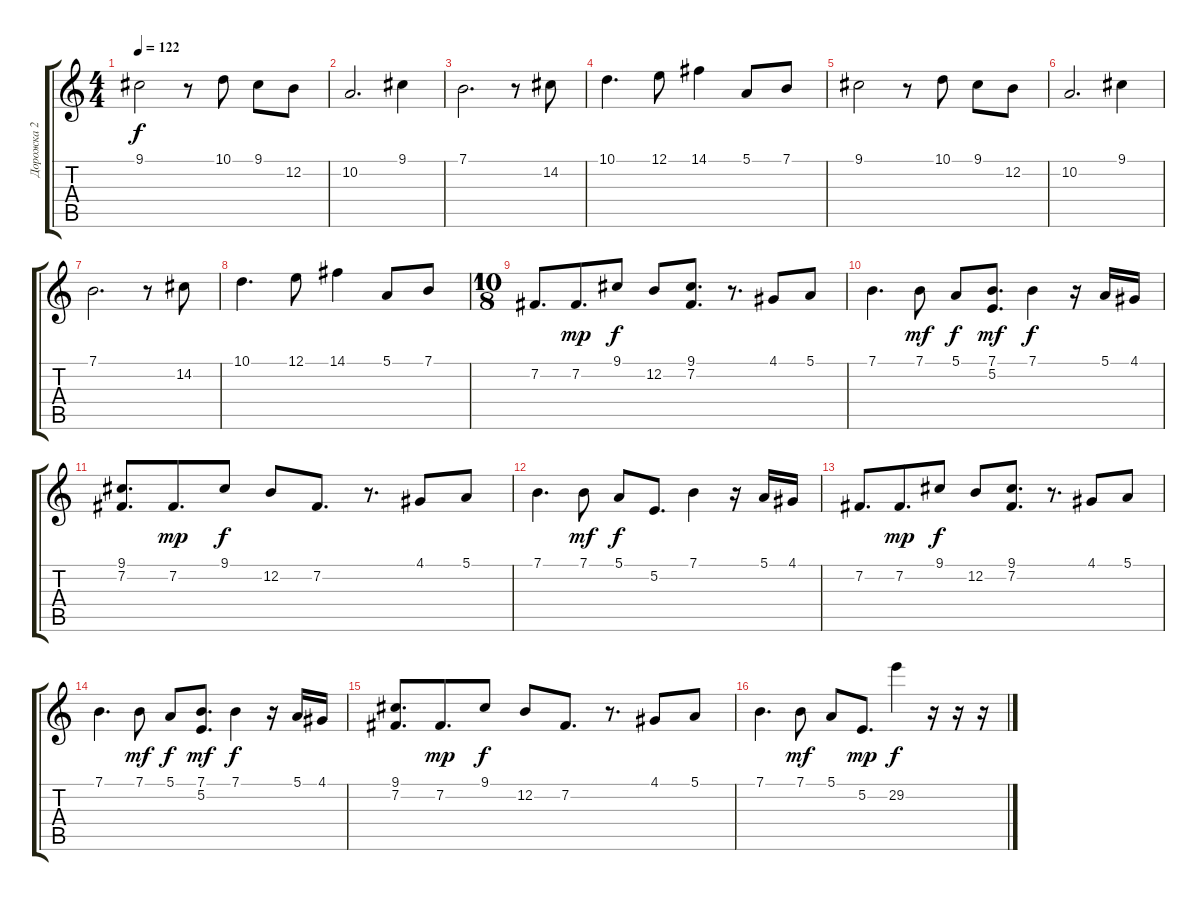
\track ("Дорожка 2" "Дорожка 2") {instrument brightacousticpiano}
\staff {score tabs}
\tuning (E4 B3 G3 D3 A2 E2) {hide}
\ts (4 4)
\tempo 122
\clef g2
\ks c
9.1.2{dy f} r.8 10.1.8 9.1.8 12.2.8 |
10.2.2{d} 9.1.4 |
7.1.2{d} r.8 14.2.8 |
10.1.4{d} 12.1.8 14.1.4 5.1.8 7.1.8 |
9.1.2 r.8 10.1.8 9.1.8 12.2.8 |
10.2.2{d} 9.1.4 |
7.1.2{d} r.8 14.2.8 |
10.1.4{d} 12.1.8 14.1.4 5.1.8 7.1.8 |
\ts (10 8)
7.2.8{d volume 8} 7.2.8{d dy mp} 9.1.8{dy f} 12.2.8 (9.1 7.2).8{d} r.8{d} 4.1.8 5.1.8 |
7.1.4{d} 7.1.8{dy mf} 5.1.8{dy f} (7.1 5.2).8{d dy mf} 7.1.4{dy f} r.16 5.1.16 4.1.16 |
(9.1 7.2).8{d} 7.2.8{d dy mp} 9.1.8{dy f} 12.2.8 7.2.8{d} r.8{d} 4.1.8 5.1.8 |
7.1.4{d} 7.1.8{dy mf} 5.1.8{dy f} 5.2.8{d} 7.1.4 r.16 5.1.16 4.1.16 |
7.2.8{d} 7.2.8{d dy mp} 9.1.8{dy f} 12.2.8 (9.1 7.2).8{d} r.8{d} 4.1.8 5.1.8 |
7.1.4{d} 7.1.8{dy mf} 5.1.8{dy f} (7.1 5.2).8{d dy mf} 7.1.4{dy f} r.16 5.1.16 4.1.16 |
(9.1 7.2).8{d} 7.2.8{d dy mp} 9.1.8{dy f} 12.2.8 7.2.8{d} r.8{d} 4.1.8 5.1.8 |
7.1.4{d} 7.1.8{dy mf} 5.1.8 5.2.8{d dy mp} 29.2.4{dy f} r.16 r.16 r.16
